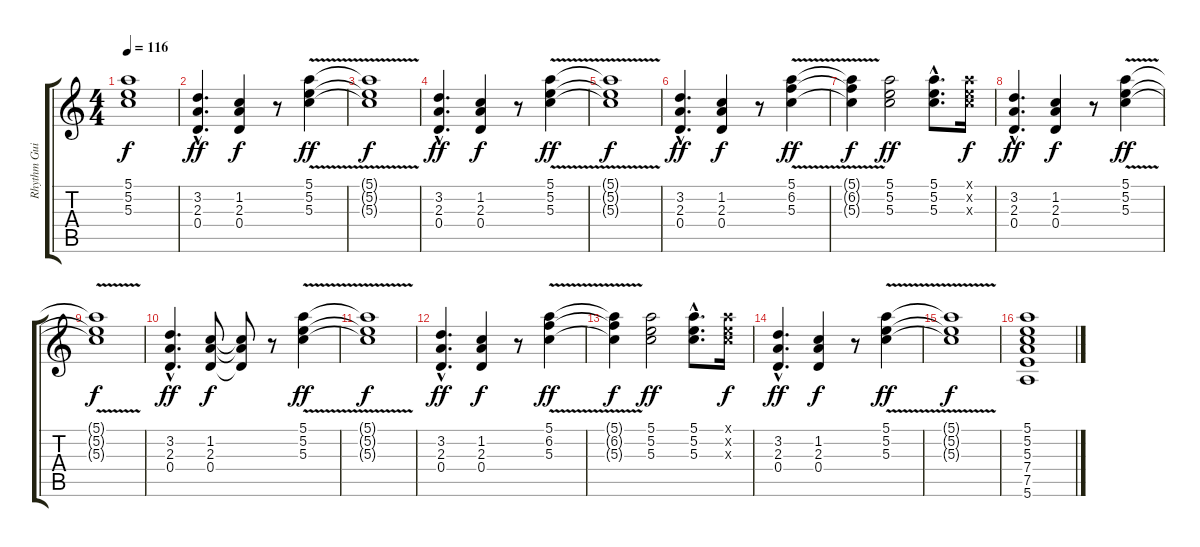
\track ("Rhythm Guitar 1" "Rhythm Gui") {instrument distortionguitar}
\staff {score tabs}
\tuning (E4 B3 G3 D3 A2 E2) {hide}
\ts (4 4)
\tempo 116
\clef g2
\ks c
(5.1{t} 5.2{t} 5.3{t}).1{dy f} |
(3.2{hac} 2.3{hac} 0.4{hac}).4{d dy ff} (1.2 2.3 0.4).4{dy f} r.8 (5.1{v} 5.2{v} 5.3{v}).4{dy ff} |
(5.1{t} 5.2{t} 5.3{t}).1{dy f} |
(3.2{hac} 2.3{hac} 0.4{hac}).4{d dy ff} (1.2 2.3 0.4).4{dy f} r.8 (5.1{v} 5.2{v} 5.3{v}).4{dy ff} |
(5.1{t} 5.2{t} 5.3{t}).1{dy f} |
(3.2{hac} 2.3{hac} 0.4{hac}).4{d dy ff} (1.2 2.3 0.4).4{dy f} r.8 (5.1{v} 6.2{v} 5.3{v}).4{dy ff} |
(5.1{t} 6.2{t} 5.3{t}).4{dy f} (5.1 5.2 5.3).2{dy ff} (5.1{hac} 5.2{hac} 5.3{hac}).8{d} (5.1{x} 5.2{x} 5.3{x}).16{dy f} |
(3.2{hac} 2.3{hac} 0.4{hac}).4{d dy ff} (1.2 2.3 0.4).4{dy f} r.8 (5.1{v} 5.2{v} 5.3{v}).4{dy ff} |
(5.1{t} 5.2{t} 5.3{t}).1{dy f} |
(3.2{hac} 2.3{hac} 0.4{hac}).4{d dy ff} (1.2 2.3 0.4).8{dy f} (1.2{t} 2.3{t} 0.4{t}).8 r.8 (5.1{v} 5.2{v} 5.3{v}).4{dy ff} |
(5.1{t} 5.2{t} 5.3{t}).1{dy f} |
(3.2{hac} 2.3{hac} 0.4{hac}).4{d dy ff} (1.2 2.3 0.4).4{dy f} r.8 (5.1{v} 6.2{v} 5.3{v}).4{dy ff} |
(5.1{t} 6.2{t} 5.3{t}).4{dy f} (5.1 5.2 5.3).2{dy ff} (5.1{hac} 5.2{hac} 5.3{hac}).8{d} (5.1{x} 5.2{x} 5.3{x}).16{dy f} |
(3.2{hac} 2.3{hac} 0.4{hac}).4{d dy ff} (1.2 2.3 0.4).4{dy f} r.8 (5.1{v} 5.2{v} 5.3{v}).4{dy ff} |
(5.1{t} 5.2{t} 5.3{t}).1{dy f} |
(5.1 5.2 5.3 7.4 7.5 5.6).1
